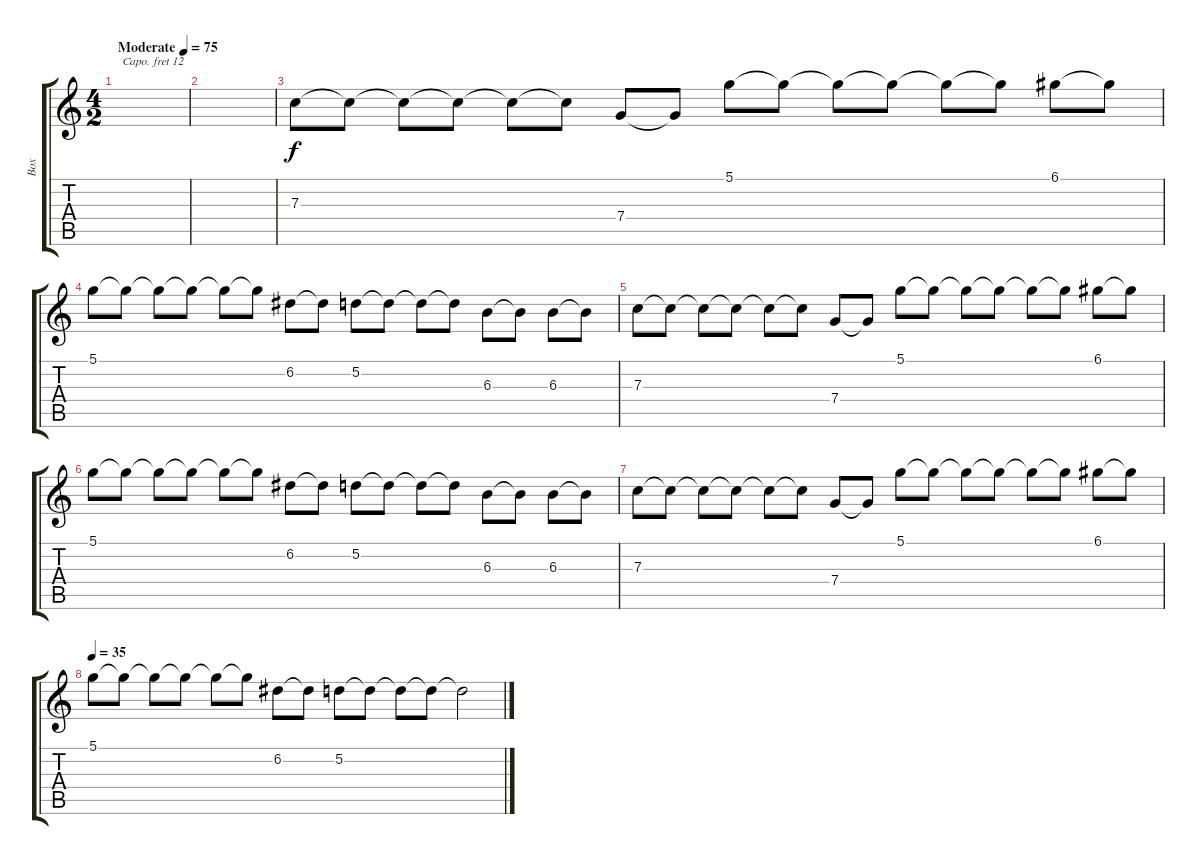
\track ("Box" "Box") {instrument musicbox}
\staff {score tabs}
\capo 12
\tuning (D4 A3 F3 C3 G2 C2) {hide}
\ts (4 2)
\tempo (75 "Moderate")
\clef g2
\ks c
|
|
7.3.8 7.3{t}.8 7.3{t}.8 7.3{t}.8 7.3{t}.8 7.3{t}.8 7.4.8 7.4{t}.8 5.1.8 5.1{t}.8 5.1{t}.8 5.1{t}.8 5.1{t}.8 5.1{t}.8 6.1.8 6.1{t}.8 |
5.1.8 5.1{t}.8 5.1{t}.8 5.1{t}.8 5.1{t}.8 5.1{t}.8 6.2.8 6.2{t}.8 5.2.8 5.2{t}.8 5.2{t}.8 5.2{t}.8 6.3.8 6.3{t}.8 6.3.8 6.3{t}.8 |
7.3.8 7.3{t}.8 7.3{t}.8 7.3{t}.8 7.3{t}.8 7.3{t}.8 7.4.8 7.4{t}.8 5.1.8 5.1{t}.8 5.1{t}.8 5.1{t}.8 5.1{t}.8 5.1{t}.8 6.1.8 6.1{t}.8 |
5.1.8 5.1{t}.8 5.1{t}.8 5.1{t}.8 5.1{t}.8 5.1{t}.8 6.2.8 6.2{t}.8 5.2.8 5.2{t}.8 5.2{t}.8 5.2{t}.8 6.3.8 6.3{t}.8 6.3.8 6.3{t}.8 |
7.3.8 7.3{t}.8 7.3{t}.8 7.3{t}.8 7.3{t}.8 7.3{t}.8 7.4.8 7.4{t}.8 5.1.8 5.1{t}.8 5.1{t}.8 5.1{t}.8 5.1{t}.8 5.1{t}.8 6.1.8 6.1{t}.8 |
\tempo 35
5.1.8 5.1{t}.8 5.1{t}.8 5.1{t}.8 5.1{t}.8 5.1{t}.8 6.2.8 6.2{t}.8 5.2.8 5.2{t}.8 5.2{t}.8 5.2{t}.8 5.2{t}.2
